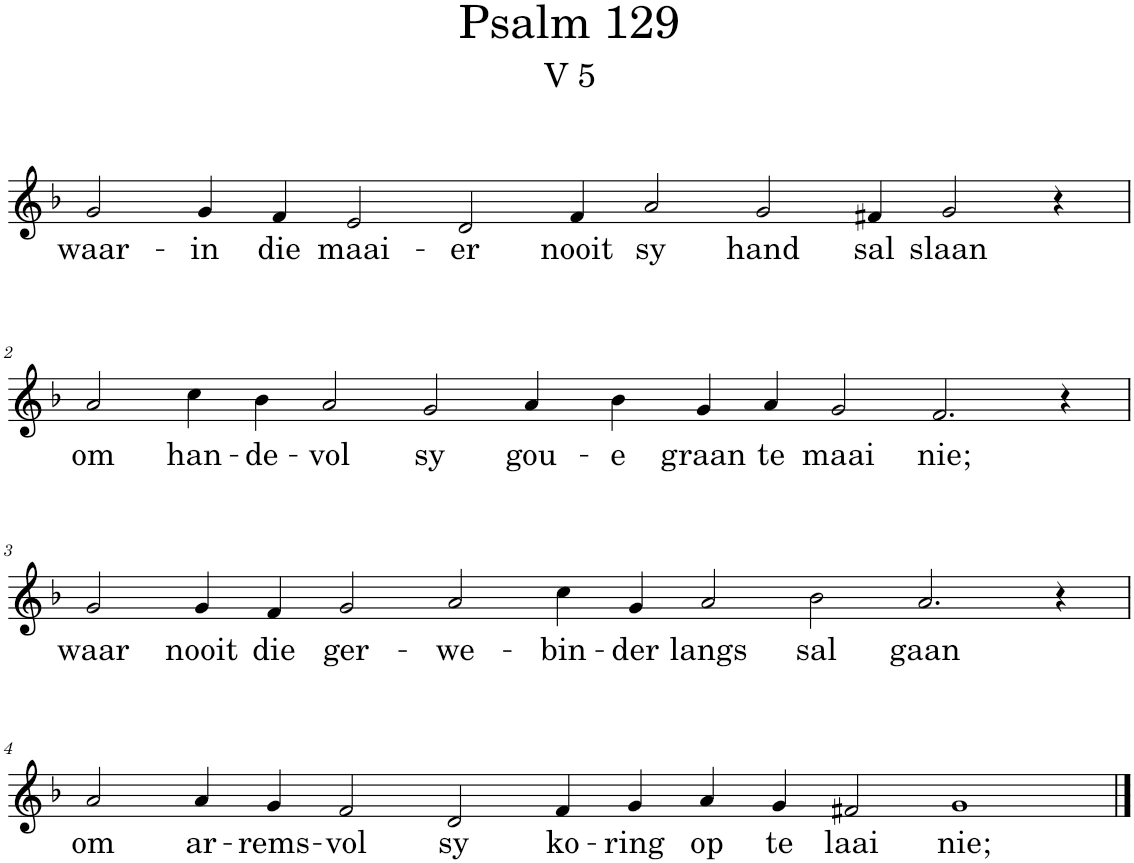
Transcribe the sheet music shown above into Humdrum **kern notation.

**kern	**text
*part1	*part1
*staff1	*staff1
*I"Pipe Organ	*
*I'Org.	*
*clefG2	*
*k[b-]	*
*M18/4	*
=1	=1
!	!LO:LY:b
2g/	waar-
!	!LO:LY:b
4g/	-in
!	!LO:LY:b
4f/	die
!	!LO:LY:b
2e/	maai-
!	!LO:LY:b
2d/	-er
!	!LO:LY:b
4f/	nooit
!	!LO:LY:b
2a/	sy
!	!LO:LY:b
2g/	hand
!	!LO:LY:b
4f#X/	sal
!	!LO:LY:b
2g/	slaan
4r	.
!!LO:LB:g=z
=2	=2
!	!LO:LY:b
2a/	om
!	!LO:LY:b
4cc\	han-
!	!LO:LY:b
4b-\	-de-
!	!LO:LY:b
2a/	-vol
!	!LO:LY:b
2g/	sy
!	!LO:LY:b
4a/	gou-
!	!LO:LY:b
4b-\	-e
!	!LO:LY:b
4g/	graan
!	!LO:LY:b
4a/	te
!	!LO:LY:b
2g/	maai
!	!LO:LY:b
2.f/	nie;
4r	.
!!LO:LB:g=z
=3	=3
!	!LO:LY:b
2g/	waar
!	!LO:LY:b
4g/	nooit
!	!LO:LY:b
4f/	die
!	!LO:LY:b
2g/	ger-
!	!LO:LY:b
2a/	-we-
!	!LO:LY:b
4cc\	-bin-
!	!LO:LY:b
4g/	-der
!	!LO:LY:b
2a/	langs
!	!LO:LY:b
2b-\	sal
!	!LO:LY:b
2.a/	gaan
4r	.
!!LO:LB:g=z
=4	=4
!	!LO:LY:b
2a/	om
!	!LO:LY:b
4a/	ar-
!	!LO:LY:b
4g/	-rems-
!	!LO:LY:b
2f/	-vol
!	!LO:LY:b
2d/	sy
!	!LO:LY:b
4f/	ko-
!	!LO:LY:b
4g/	-ring
!	!LO:LY:b
4a/	op
!	!LO:LY:b
4g/	te
!	!LO:LY:b
2f#X/	laai
!	!LO:LY:b
1g	nie;
==	==
*-	*-
